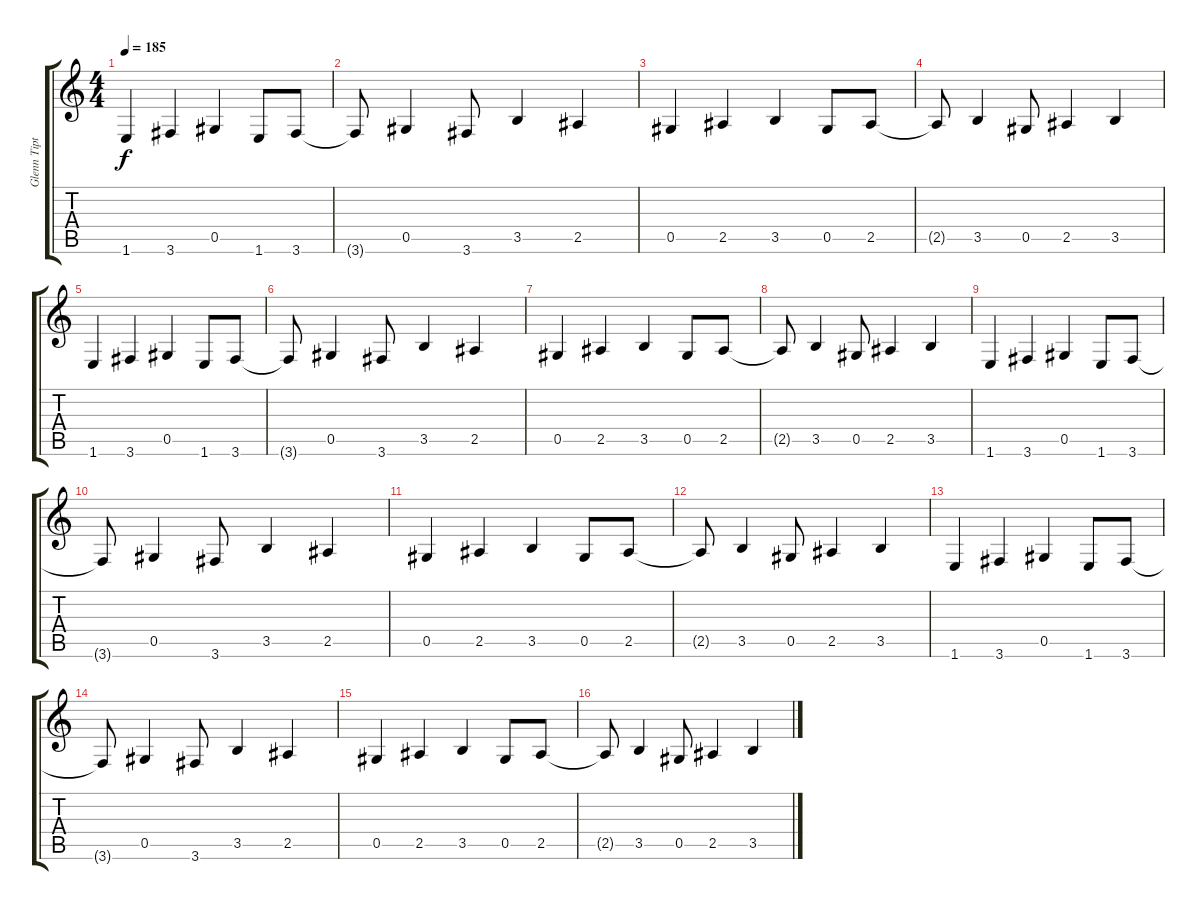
\track ("Glenn Tipton" "Glenn Tipt") {instrument distortionguitar}
\staff {score tabs}
\tuning (Eb4 Bb3 Gb3 Db3 Ab2 Eb2) {hide}
\ts (4 4)
\tempo 185
\clef g2
\ks c
1.6.4{dy f} 3.6.4 0.5.4 1.6.8 3.6.8 |
3.6{t}.8 0.5.4 3.6.8 3.5.4 2.5.4 |
0.5.4 2.5.4 3.5.4 0.5.8 2.5.8 |
2.5{t}.8 3.5.4 0.5.8 2.5.4 3.5.4 |
1.6.4 3.6.4 0.5.4 1.6.8 3.6.8 |
3.6{t}.8 0.5.4 3.6.8 3.5.4 2.5.4 |
0.5.4 2.5.4 3.5.4 0.5.8 2.5.8 |
2.5{t}.8 3.5.4 0.5.8 2.5.4 3.5.4 |
1.6.4 3.6.4 0.5.4 1.6.8 3.6.8 |
3.6{t}.8 0.5.4 3.6.8 3.5.4 2.5.4 |
0.5.4 2.5.4 3.5.4 0.5.8 2.5.8 |
2.5{t}.8 3.5.4 0.5.8 2.5.4 3.5.4 |
1.6.4 3.6.4 0.5.4 1.6.8 3.6.8 |
3.6{t}.8 0.5.4 3.6.8 3.5.4 2.5.4 |
0.5.4 2.5.4 3.5.4 0.5.8 2.5.8 |
2.5{t}.8 3.5.4 0.5.8 2.5.4 3.5.4
